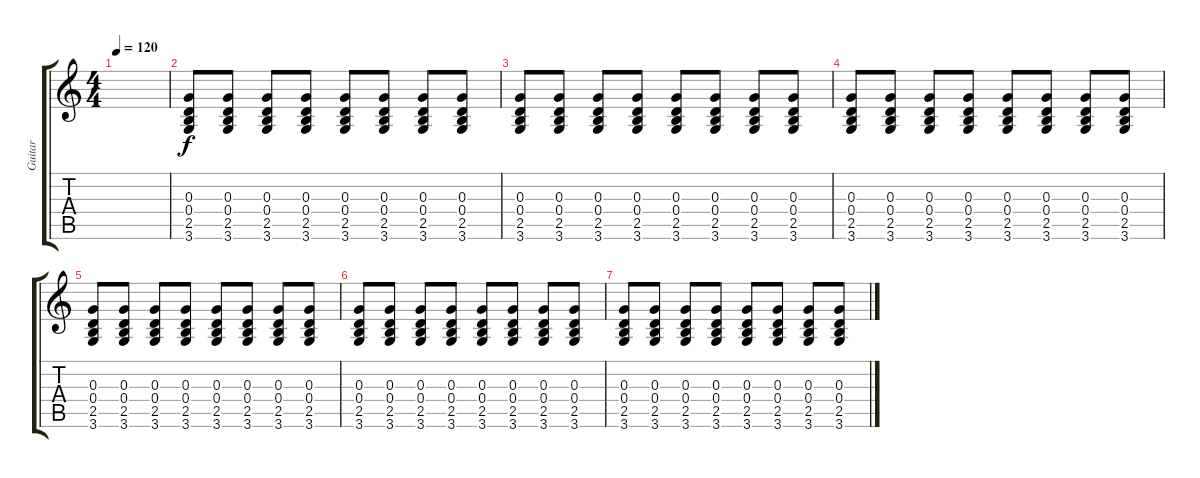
\track ("Guitar" "Guitar") {instrument acousticguitarsteel}
\staff {score tabs}
\tuning (E4 B3 G3 D3 A2 E2) {hide}
\ts (4 4)
\tempo 120
\clef g2
\ks c
|
(0.3 0.4 2.5 3.6).8 (0.3 0.4 2.5 3.6).8 (0.3 0.4 2.5 3.6).8 (0.3 0.4 2.5 3.6).8 (0.3 0.4 2.5 3.6).8 (0.3 0.4 2.5 3.6).8 (0.3 0.4 2.5 3.6).8 (0.3 0.4 2.5 3.6).8 |
(0.3 0.4 2.5 3.6).8 (0.3 0.4 2.5 3.6).8 (0.3 0.4 2.5 3.6).8 (0.3 0.4 2.5 3.6).8 (0.3 0.4 2.5 3.6).8 (0.3 0.4 2.5 3.6).8 (0.3 0.4 2.5 3.6).8 (0.3 0.4 2.5 3.6).8 |
(0.3 0.4 2.5 3.6).8{volume 1} (0.3 0.4 2.5 3.6).8 (0.3 0.4 2.5 3.6).8 (0.3 0.4 2.5 3.6).8 (0.3 0.4 2.5 3.6).8 (0.3 0.4 2.5 3.6).8 (0.3 0.4 2.5 3.6).8 (0.3 0.4 2.5 3.6).8 |
(0.3 0.4 2.5 3.6).8 (0.3 0.4 2.5 3.6).8 (0.3 0.4 2.5 3.6).8 (0.3 0.4 2.5 3.6).8 (0.3 0.4 2.5 3.6).8 (0.3 0.4 2.5 3.6).8 (0.3 0.4 2.5 3.6).8 (0.3 0.4 2.5 3.6).8 |
(0.3 0.4 2.5 3.6).8 (0.3 0.4 2.5 3.6).8 (0.3 0.4 2.5 3.6).8 (0.3 0.4 2.5 3.6).8 (0.3 0.4 2.5 3.6).8 (0.3 0.4 2.5 3.6).8 (0.3 0.4 2.5 3.6).8 (0.3 0.4 2.5 3.6).8 |
(0.3 0.4 2.5 3.6).8 (0.3 0.4 2.5 3.6).8 (0.3 0.4 2.5 3.6).8 (0.3 0.4 2.5 3.6).8 (0.3 0.4 2.5 3.6).8 (0.3 0.4 2.5 3.6).8 (0.3 0.4 2.5 3.6).8 (0.3 0.4 2.5 3.6).8
